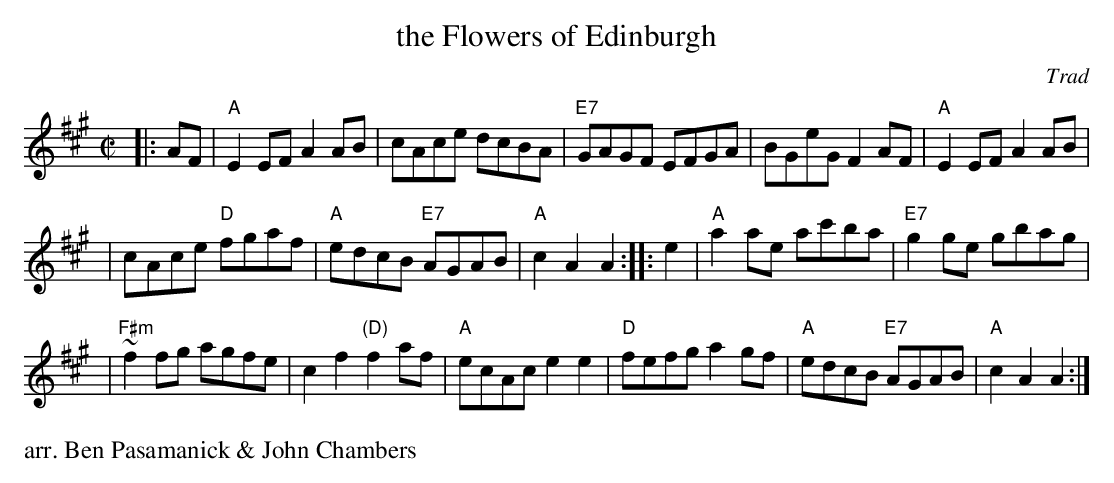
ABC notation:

X:1
T: the Flowers of Edinburgh
O: Trad
M: C|
L: 1/8
K: A
|: AF | "A"E2EF A2AB | cAce dcBA | "E7"GAGF EFGA | BGeG F2AF | "A"E2EF A2AB |
| cAce "D"fgaf | "A"edcB "E7"AGAB | "A"c2A2 A2 :: e2 | "A"a2ae ac'ba | "E7"g2ge gbag |
| "F#m"~f2fg agfe | c2f2 "(D)"f2af | "A"ecAc e2e2 | "D"fefg a2gf | "A"edcB "E7"AGAB | "A"c2A2 A2 :|
